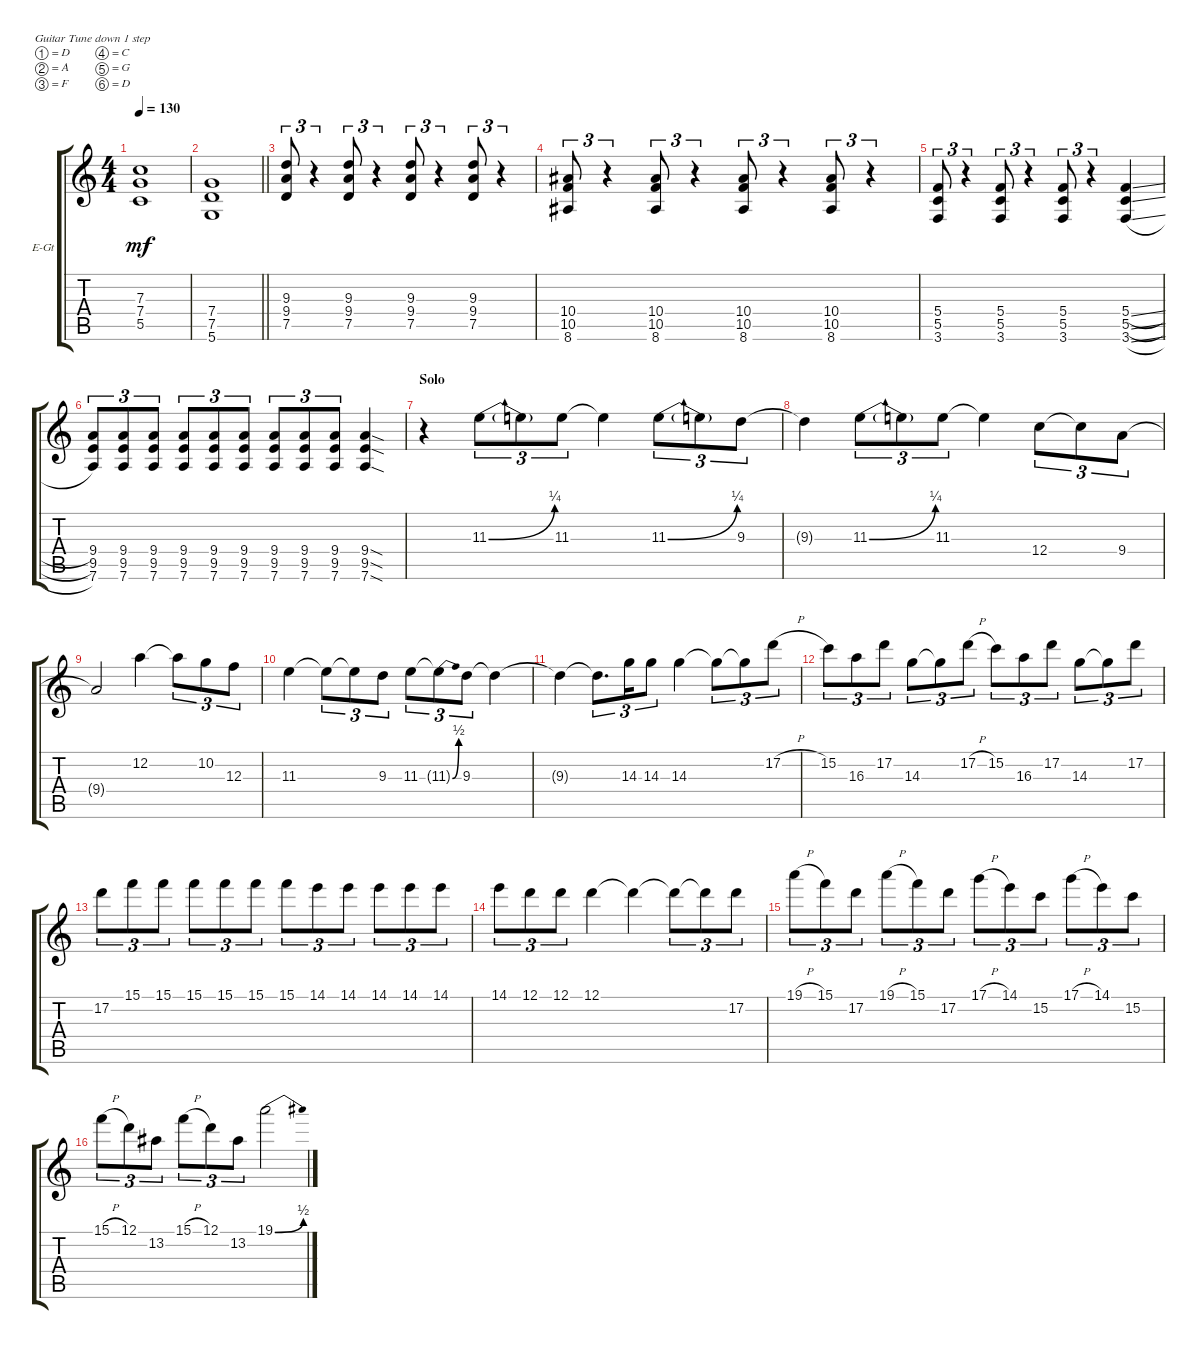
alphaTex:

\bracketExtendMode groupsimilarinstruments
\firstSystemTrackNameOrientation horizontal
\otherSystemsTrackNameOrientation horizontal
\track ("Rhytim Guitar Ghoul" "E-Gt") {instrument distortionguitar}
\staff {score tabs}
\tuning (D4 A3 F3 C3 G2 D2)
\ts (4 4)
\tempo 130
\clef g2
\ks c
(5.5 7.4 7.3).1{dy mf} |
\barLineRight lightlight
(5.6 7.5 7.4).1 |
(7.5 9.4 9.3).8{tu (3 2)} r.4{tu (3 2)} (7.5 9.4 9.3).8{tu (3 2)} r.4{tu (3 2)} (7.5 9.4 9.3).8{tu (3 2)} r.4{tu (3 2)} (7.5 9.4 9.3).8{tu (3 2)} r.4{tu (3 2)} |
(10.5 10.4 8.6).8{tu (3 2)} r.4{tu (3 2)} (10.5 10.4 8.6).8{tu (3 2)} r.4{tu (3 2)} (10.5 10.4 8.6).8{tu (3 2)} r.4{tu (3 2)} (10.5 10.4 8.6).8{tu (3 2)} r.4{tu (3 2)} |
(5.5 5.4 3.6).8{tu (3 2)} r.4{tu (3 2)} (5.5 5.4 3.6).8{tu (3 2)} r.4{tu (3 2)} (5.5 5.4 3.6).8{tu (3 2)} r.4{tu (3 2)} (5.5{sl} 5.4{sl} 3.6{sl}).4 |
(7.6 9.5 9.4).8{tu (3 2)} (9.4 9.5 7.6).8{tu (3 2)} (9.4 9.5 7.6).8{tu (3 2)} (9.4 9.5 7.6).8{tu (3 2)} (9.4 9.5 7.6).8{tu (3 2)} (9.4 9.5 7.6).8{tu (3 2)} (9.4 9.5 7.6).8{tu (3 2)} (9.4 9.5 7.6).8{tu (3 2)} (9.4 9.5 7.6).8{tu (3 2)} (9.4{sod} 9.5{sod} 7.6{sod}).4 |
\section ("" "Solo")
r.4 11.3{be (bend 0 0 15 1)}.8{tu (3 2)} 11.3{t}.8{tu (3 2)} 11.3.8{tu (3 2)} 11.3{t}.4 11.3{be (bend 0 0 15 1)}.8{tu (3 2)} 11.3{t}.8{tu (3 2)} 9.3.8{tu (3 2)} |
9.3{t}.4 11.3{be (bend 0 0 15 1)}.8{tu (3 2)} 11.3{t}.8{tu (3 2)} 11.3.8{tu (3 2)} 11.3{t}.4 12.4.8{tu (3 2)} 12.4{t}.8{tu (3 2)} 9.4.8{tu (3 2)} |
9.4{t}.2 12.2.4 12.2{t}.8{tu (3 2)} 10.2.8{tu (3 2)} 12.3.8{tu (3 2)} |
11.3.4 11.3{t}.8{tu (3 2)} 11.3{t}.8{tu (3 2)} 9.3.8{tu (3 2)} 11.3.8{tu (3 2)} 11.3{be (bend 0 0 15 2) t}.8{tu (3 2)} 9.3.8{tu (3 2)} 9.3{t}.4 |
9.3{t}.4 9.3{t}.8{d tu (3 2)} 14.3.16{tu (3 2)} 14.3.8{tu (3 2)} 14.3.4 14.3{t}.8{tu (3 2)} 14.3{t}.8{tu (3 2)} 17.2{h}.8{tu (3 2)} |
15.2.8{tu (3 2)} 16.3.8{tu (3 2)} 17.2.8{tu (3 2)} 14.3.8{tu (3 2)} 14.3{t}.8{tu (3 2)} 17.2{h}.8{tu (3 2)} 15.2.8{tu (3 2)} 16.3.8{tu (3 2)} 17.2.8{tu (3 2)} 14.3.8{tu (3 2)} 14.3{t}.8{tu (3 2)} 17.2.8{tu (3 2)} |
17.2.8{tu (3 2)} 15.1.8{tu (3 2)} 15.1.8{tu (3 2)} 15.1.8{tu (3 2)} 15.1.8{tu (3 2)} 15.1.8{tu (3 2)} 15.1.8{tu (3 2)} 14.1.8{tu (3 2)} 14.1.8{tu (3 2)} 14.1.8{tu (3 2)} 14.1.8{tu (3 2)} 14.1.8{tu (3 2)} |
14.1.8{tu (3 2)} 12.1.8{tu (3 2)} 12.1.8{tu (3 2)} 12.1.4 12.1{t}.4 12.1{t}.8{tu (3 2)} 12.1{t}.8{tu (3 2)} 17.2.8{tu (3 2)} |
19.1{h}.8{tu (3 2)} 15.1.8{tu (3 2)} 17.2.8{tu (3 2)} 19.1{h}.8{tu (3 2)} 15.1.8{tu (3 2)} 17.2.8{tu (3 2)} 17.1{h}.8{tu (3 2)} 14.1.8{tu (3 2)} 15.2.8{tu (3 2)} 17.1{h}.8{tu (3 2)} 14.1.8{tu (3 2)} 15.2.8{tu (3 2)} |
15.1{h}.8{tu (3 2)} 12.1.8{tu (3 2)} 13.2.8{tu (3 2)} 15.1{h}.8{tu (3 2)} 12.1.8{tu (3 2)} 13.2.8{tu (3 2)} 19.1{be (bend 0 0 15 2)}.2
